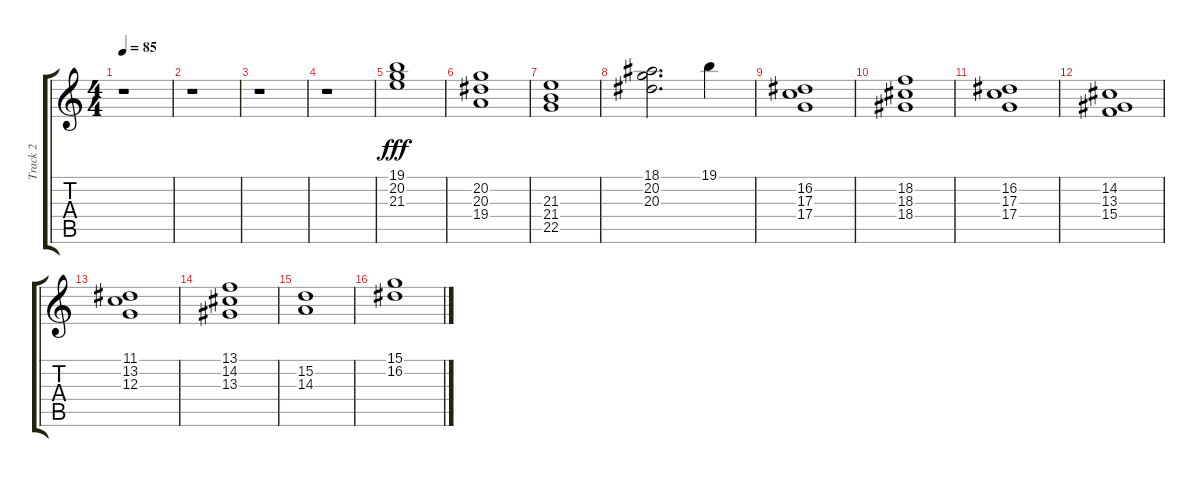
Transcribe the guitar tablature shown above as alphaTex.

\track ("Track 2" "Track 2") {instrument stringensemble2}
\staff {score tabs}
\tuning (E4 B3 G3 D3 A2 E2) {hide}
\ts (4 4)
\tempo 85
\clef g2
\ks c
r.1{dy fff} |
r.1 |
r.1 |
r.1 |
(19.1 20.2 21.3).1 |
(20.2 20.3 19.4).1 |
(21.3 21.4 22.5).1 |
(18.1 20.2 20.3).2{d} 19.1.4 |
(16.2 17.3 17.4).1 |
(18.2 18.3 18.4).1 |
(16.2 17.3 17.4).1 |
(14.2 13.3 15.4).1 |
(11.1 13.2 12.3).1 |
(13.1 14.2 13.3).1 |
(15.2 14.3).1 |
(15.1 16.2).1
